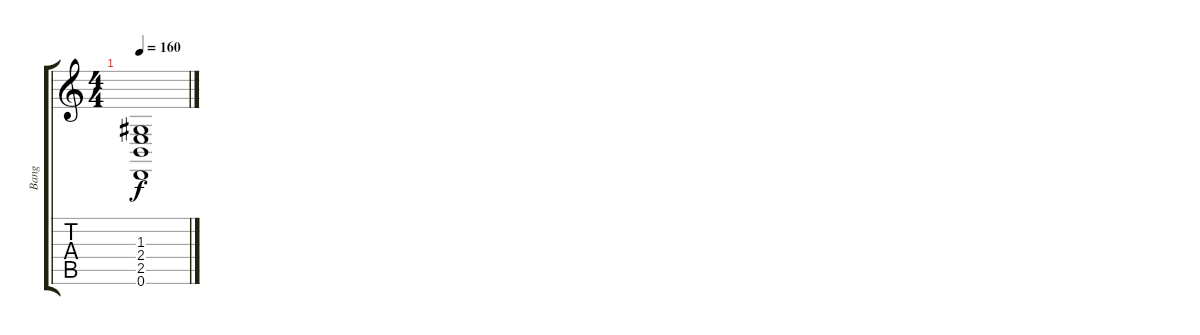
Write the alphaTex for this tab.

\track ("Bang" "Bang") {instrument gunshot}
\staff {score tabs}
\tuning (E4 B3 G3 D3 A2 D2) {hide}
\ts (4 4)
\tempo 160
\clef g2
\ks c
(1.3{t} 2.4{t} 2.5{t} 0.6{t}).1{dy f}
